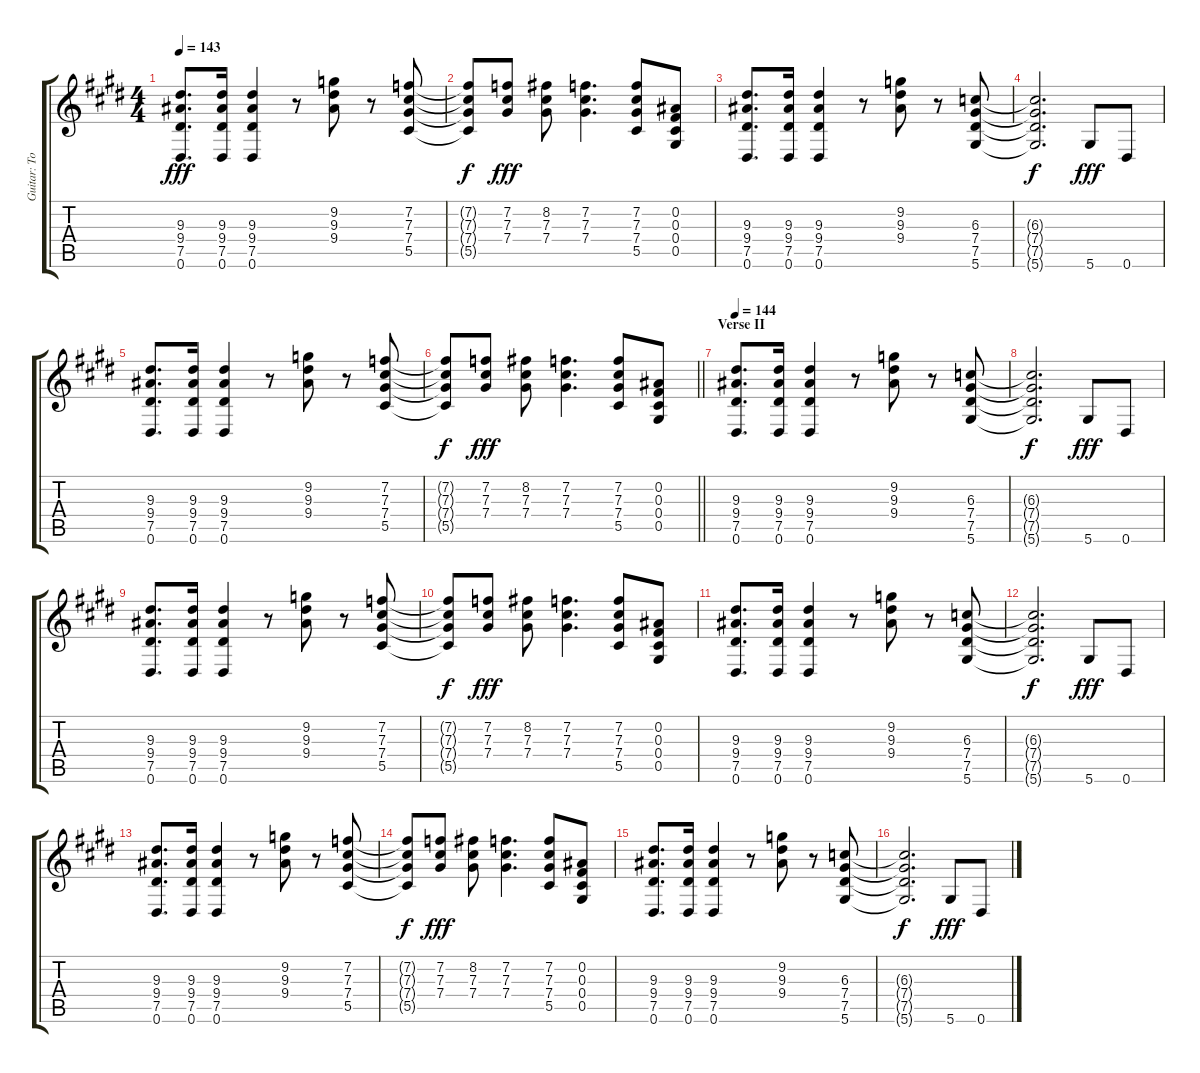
\track ("Guitar: Tony" "Guitar: To") {instrument distortionguitar}
\staff {score tabs}
\tuning (Eb4 Bb3 Gb3 Db3 Ab2 Eb2) {hide}
\ts (4 4)
\tempo 143
\clef g2
\ks e
(9.3 9.4 7.5 0.6).8{d dy fff} (9.3 9.4 7.5 0.6).16 (9.3 9.4 7.5 0.6).4 r.8 (9.2 9.3 9.4).8 r.8 (7.2 7.3 7.4 5.5).8 |
(7.2{t} 7.3{t} 7.4{t} 5.5{t}).8{dy f} (7.2 7.3 7.4).8{dy fff} (8.2 7.3 7.4).8 (7.2 7.3 7.4).4{d} (7.2 7.3 7.4 5.5).8 (0.2 0.3 0.4 0.5).8 |
(9.3 9.4 7.5 0.6).8{d} (9.3 9.4 7.5 0.6).16 (9.3 9.4 7.5 0.6).4 r.8 (9.2 9.3 9.4).8 r.8 (6.3 7.4 7.5 5.6).8 |
(6.3{t} 7.4{t} 7.5{t} 5.6{t}).2{d dy f} 5.6.8{dy fff} 0.6.8 |
(9.3 9.4 7.5 0.6).8{d} (9.3 9.4 7.5 0.6).16 (9.3 9.4 7.5 0.6).4 r.8 (9.2 9.3 9.4).8 r.8 (7.2 7.3 7.4 5.5).8 |
\barLineRight lightlight
(7.2{t} 7.3{t} 7.4{t} 5.5{t}).8{dy f} (7.2 7.3 7.4).8{dy fff} (8.2 7.3 7.4).8 (7.2 7.3 7.4).4{d} (7.2 7.3 7.4 5.5).8 (0.2 0.3 0.4 0.5).8 |
\section ("" "Verse II")
\tempo 145
\tempo 144
(9.3 9.4 7.5 0.6).8{d volume 13 instrument distortionguitar} (9.3 9.4 7.5 0.6).16 (9.3 9.4 7.5 0.6).4 r.8 (9.2 9.3 9.4).8 r.8 (6.3 7.4 7.5 5.6).8 |
(6.3{t} 7.4{t} 7.5{t} 5.6{t}).2{d dy f} 5.6.8{dy fff} 0.6.8 |
(9.3 9.4 7.5 0.6).8{d} (9.3 9.4 7.5 0.6).16 (9.3 9.4 7.5 0.6).4 r.8 (9.2 9.3 9.4).8 r.8 (7.2 7.3 7.4 5.5).8 |
(7.2{t} 7.3{t} 7.4{t} 5.5{t}).8{dy f} (7.2 7.3 7.4).8{dy fff} (8.2 7.3 7.4).8 (7.2 7.3 7.4).4{d} (7.2 7.3 7.4 5.5).8 (0.2 0.3 0.4 0.5).8 |
(9.3 9.4 7.5 0.6).8{d} (9.3 9.4 7.5 0.6).16 (9.3 9.4 7.5 0.6).4 r.8 (9.2 9.3 9.4).8 r.8 (6.3 7.4 7.5 5.6).8 |
(6.3{t} 7.4{t} 7.5{t} 5.6{t}).2{d dy f} 5.6.8{dy fff} 0.6.8 |
(9.3 9.4 7.5 0.6).8{d} (9.3 9.4 7.5 0.6).16 (9.3 9.4 7.5 0.6).4 r.8 (9.2 9.3 9.4).8 r.8 (7.2 7.3 7.4 5.5).8 |
(7.2{t} 7.3{t} 7.4{t} 5.5{t}).8{dy f} (7.2 7.3 7.4).8{dy fff} (8.2 7.3 7.4).8 (7.2 7.3 7.4).4{d} (7.2 7.3 7.4 5.5).8 (0.2 0.3 0.4 0.5).8 |
(9.3 9.4 7.5 0.6).8{d} (9.3 9.4 7.5 0.6).16 (9.3 9.4 7.5 0.6).4 r.8 (9.2 9.3 9.4).8 r.8 (6.3 7.4 7.5 5.6).8 |
(6.3{t} 7.4{t} 7.5{t} 5.6{t}).2{d dy f} 5.6.8{dy fff} 0.6.8
